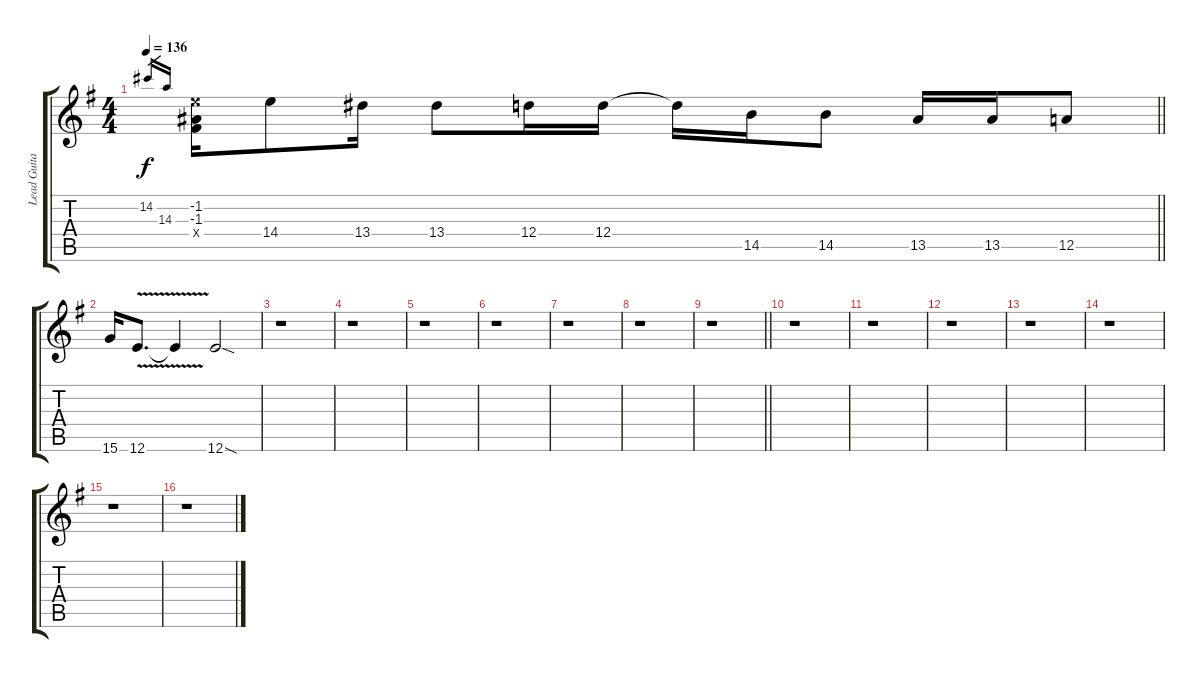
\track ("Lead Guitar" "Lead Guita") {instrument overdrivenguitar}
\staff {score tabs}
\tuning (E4 B3 G3 D3 A2 E2) {hide}
\ts (4 4)
\tempo 136
\clef g2
\barLineRight lightlight
\ks g
14.2.16{gr dy f} 14.3.16{gr} (-1.2 -1.3 14.4{x}).16 14.4.8 13.4.16 13.4.8 12.4.16 12.4.16 12.4{t}.16 14.5.16 14.5.8 13.5.16 13.5.16 12.5.8 |
15.6.16 12.6{v}.8{d} 12.6{v t}.4 12.6{sod}.2 |
r.1 |
r.1 |
r.1 |
r.1 |
r.1 |
r.1 |
\barLineRight lightlight
r.1 |
r.1 |
r.1 |
r.1 |
r.1 |
r.1 |
r.1 |
r.1
